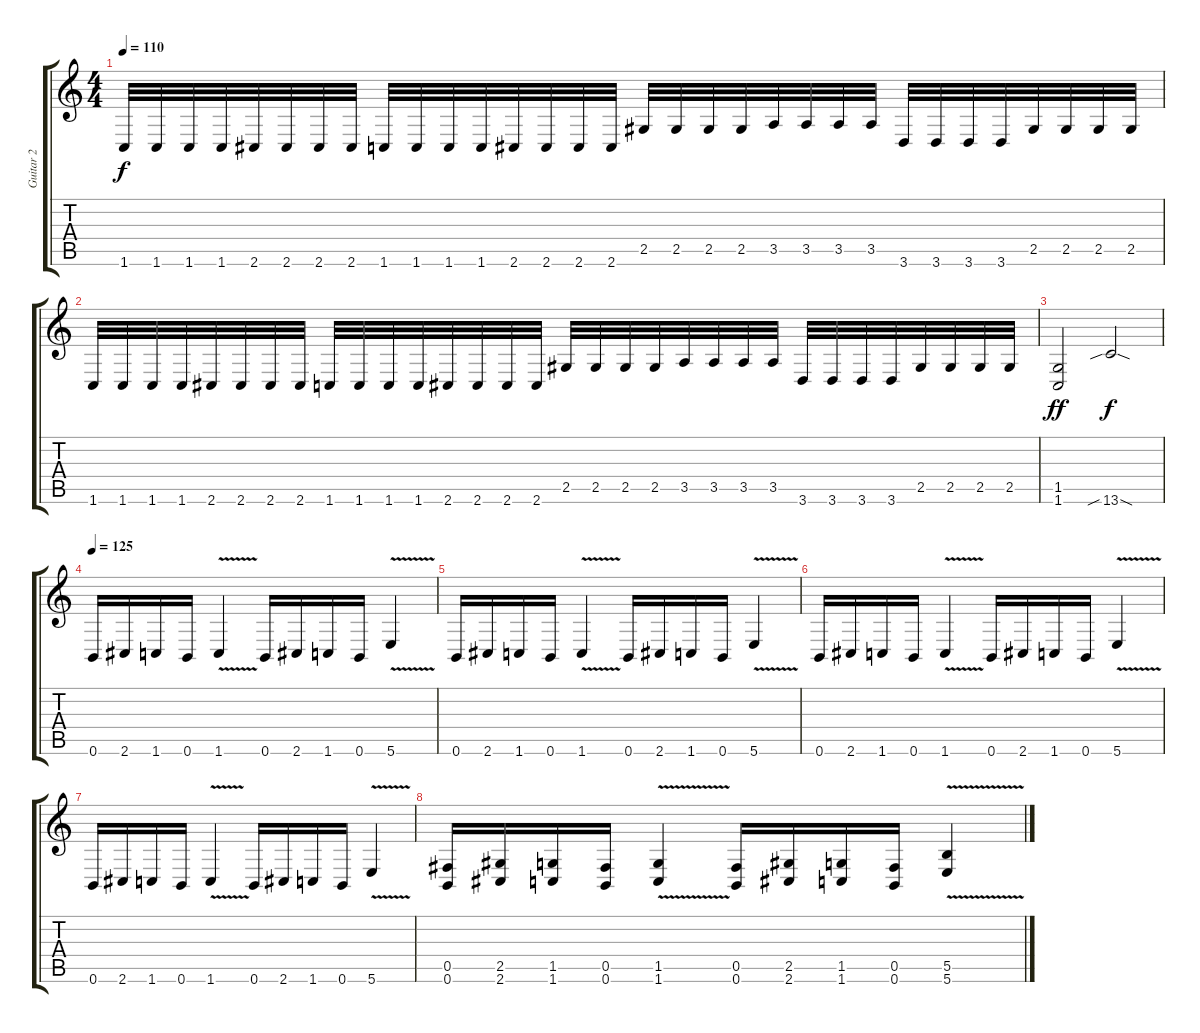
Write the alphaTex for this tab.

\track ("Guitar 2" "Guitar 2") {instrument distortionguitar}
\staff {score tabs}
\tuning (Db4 Ab3 E3 B2 Gb2 B1) {hide}
\ts (4 4)
\tempo 110
\clef g2
\ks c
1.6.32{dy f} 1.6.32 1.6.32 1.6.32 2.6.32 2.6.32 2.6.32 2.6.32 1.6.32 1.6.32 1.6.32 1.6.32 2.6.32 2.6.32 2.6.32 2.6.32 2.5.32 2.5.32 2.5.32 2.5.32 3.5.32 3.5.32 3.5.32 3.5.32 3.6.32 3.6.32 3.6.32 3.6.32 2.5.32 2.5.32 2.5.32 2.5.32 |
1.6.32 1.6.32 1.6.32 1.6.32 2.6.32 2.6.32 2.6.32 2.6.32 1.6.32 1.6.32 1.6.32 1.6.32 2.6.32 2.6.32 2.6.32 2.6.32 2.5.32 2.5.32 2.5.32 2.5.32 3.5.32 3.5.32 3.5.32 3.5.32 3.6.32 3.6.32 3.6.32 3.6.32 2.5.32 2.5.32 2.5.32 2.5.32 |
(1.5 1.6).2{dy ff} 13.6{sib sod}.2{dy f} |
\tempo 125
0.6.16 2.6.16 1.6.16 0.6.16 1.6{v}.4 0.6.16 2.6.16 1.6.16 0.6.16 5.6{v}.4 |
0.6.16 2.6.16 1.6.16 0.6.16 1.6{v}.4 0.6.16 2.6.16 1.6.16 0.6.16 5.6{v}.4 |
0.6.16 2.6.16 1.6.16 0.6.16 1.6{v}.4 0.6.16 2.6.16 1.6.16 0.6.16 5.6{v}.4 |
0.6.16 2.6.16 1.6.16 0.6.16 1.6{v}.4 0.6.16 2.6.16 1.6.16 0.6.16 5.6{v}.4 |
(0.5 0.6).16 (2.5 2.6).16 (1.5 1.6).16 (0.5 0.6).16 (1.5 1.6{v}).4 (0.5 0.6).16 (2.5 2.6).16 (1.5 1.6).16 (0.5 0.6).16 (5.5 5.6{v}).4
